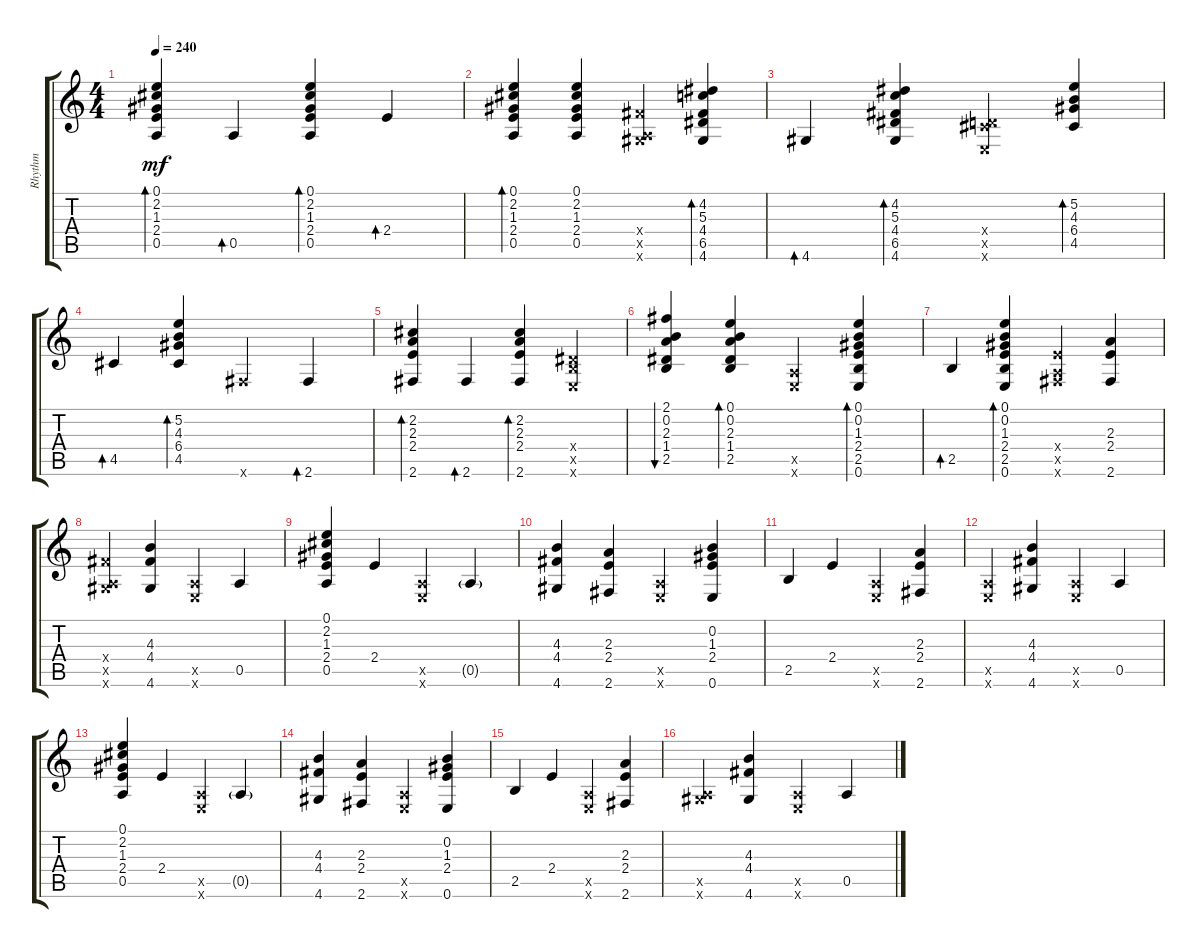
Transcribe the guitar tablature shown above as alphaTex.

\track ("Rhythm" "Rhythm") {instrument acousticguitarsteel}
\staff {score tabs}
\tuning (E4 B3 G3 D3 A2 E2) {hide}
\ts (4 4)
\tempo 240
\clef g2
\ks c
(0.1 2.2 1.3 2.4 0.5).4{bd 60 dy mf} 0.5.4{bd 60} (0.1 2.2 1.3 2.4 0.5).4{bd 60} 2.4.4{bd 60} |
(0.1 2.2 1.3 2.4 0.5).4{bd 60} (0.1 2.2 1.3 2.4 0.5).4 (4.4{x} 0.5{x} 4.6{x}).4 (4.2 5.3 4.4 6.5 4.6).4{bd 60} |
4.6.4{bd 60} (4.2 5.3 4.4 6.5 4.6).4{bd 60} (0.4{x} 4.5{x} 0.6{x}).4 (5.2 4.3 6.4 4.5).4{bd 60} |
4.5.4{bd 60} (5.2 4.3 6.4 4.5).4{bd 60} 2.6{x}.4 2.6.4{bd 60} |
(2.2 2.3 2.4 2.6).4{bd 60} 2.6.4{bd 60} (2.2 2.3 2.4 2.6).4{bd 60} (1.4{x} 2.5{x} 0.6{x}).4 |
(2.1 0.2 2.3 1.4 2.5).4{bu 60} (0.1 0.2 2.3 1.4 2.5).4{bd 60} (0.5{x} 0.6{x}).4 (0.1 0.2 1.3 2.4 2.5 0.6).4{bd 60} |
2.5.4{bd 60} (0.1 0.2 1.3 2.4 2.5 0.6).4{bd 60} (2.4{x} 0.5{x} 2.6{x}).4 (2.3 2.4 2.6).4 |
(4.4{x} 0.5{x} 4.6{x}).4 (4.3 4.4 4.6).4 (0.5{x} 0.6{x}).4 0.5.4 |
(0.1 2.2 1.3 2.4 0.5).4 2.4.4 (0.5{x} 0.6{x}).4 0.5{g}.4 |
(4.3 4.4 4.6).4 (2.3 2.4 2.6).4 (0.5{x} 0.6{x}).4 (0.2 1.3 2.4 0.6).4 |
2.5.4 2.4.4 (0.5{x} 0.6{x}).4 (2.3 2.4 2.6).4 |
(0.5{x} 0.6{x}).4 (4.3 4.4 4.6).4 (0.5{x} 0.6{x}).4 0.5.4 |
(0.1 2.2 1.3 2.4 0.5).4 2.4.4 (0.5{x} 0.6{x}).4 0.5{g}.4 |
(4.3 4.4 4.6).4 (2.3 2.4 2.6).4 (0.5{x} 0.6{x}).4 (0.2 1.3 2.4 0.6).4 |
2.5.4 2.4.4 (0.5{x} 0.6{x}).4 (2.3 2.4 2.6).4 |
(0.5{x} 4.6{x}).4 (4.3 4.4 4.6).4 (0.5{x} 0.6{x}).4 0.5.4
